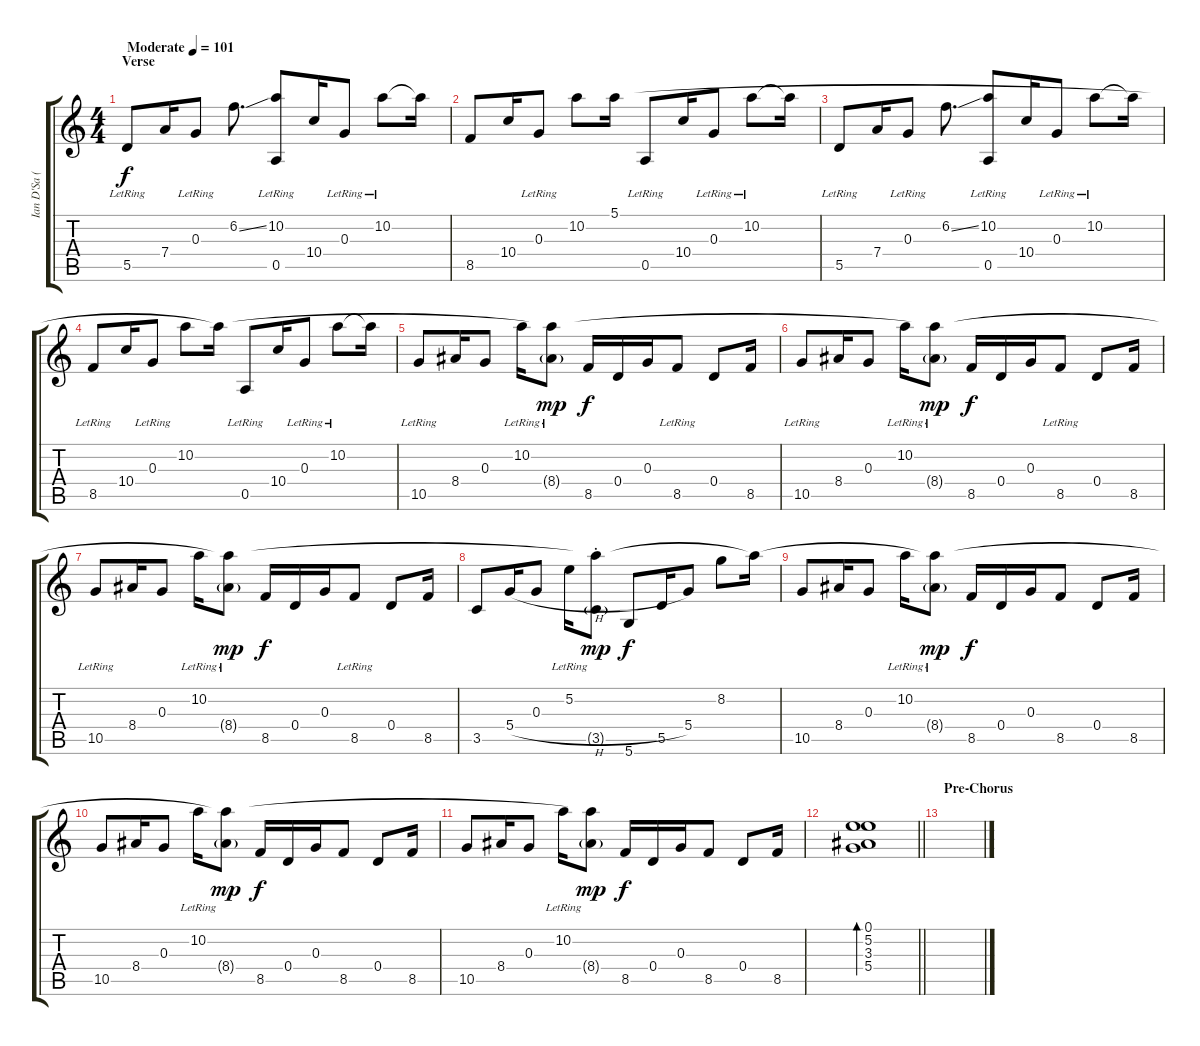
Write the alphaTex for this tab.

\track ("Ian D'Sa (2)" "Ian D'Sa (") {instrument acousticguitarsteel}
\staff {score tabs}
\tuning (E4 B3 G3 D3 A2 D2) {hide}
\ts (4 4)
\section ("" "Verse")
\tempo (101 "Moderate")
\clef g2
\ks c
5.5{lr}.8{dy f instrument acousticguitarsteel} 7.4.16 0.3{lr}.8 6.2{ss}.8{d} (10.2 0.5{lr}).8 10.4.16 0.3{lr}.8 10.2{lr}.8 10.2{t}.16 |
8.5.8 10.4.16 0.3{lr}.8 10.2.8 5.1.16 0.5{lr}.8 10.4.16 0.3{lr}.8 10.2{lr}.8 10.2{t}.16 |
5.5{lr}.8 7.4.16 0.3{lr}.8 6.2{ss}.8{d} (10.2 0.5{lr}).8 10.4.16 0.3{lr}.8 10.2{lr}.8 10.2{t}.16 |
8.5{lr}.8 10.4.16 0.3{lr}.8 10.2.8 5.1{t}.16 0.5{lr}.8 10.4.16 0.3{lr}.8 10.2{lr}.8 10.2{t}.16 |
10.5{lr}.8 8.4.16 0.3.8 10.2{lr}.16 (5.1{t} 8.4{g lr}).8{dy mp} 8.5.16{dy f} 0.4.16 0.3.16 8.5{lr}.8 0.4.8 8.5.16 |
10.5{lr}.8 8.4.16 0.3.8 10.2{lr}.16 (5.1{t} 8.4{g lr}).8{dy mp} 8.5.16{dy f} 0.4.16 0.3.16 8.5{lr}.8 0.4.8 8.5.16 |
10.5{lr}.8 8.4.16 0.3.8 10.2{lr}.16 (5.1{t} 8.4{g lr}).8{dy mp} 8.5.16{dy f} 0.4.16 0.3.16 8.5{lr}.8 0.4.8 8.5.16 |
3.5.8 5.4{h}.16 0.3.8 5.2{lr}.16 (5.1{t} 3.5{g st lr}).8{dy mp} 5.6.8{dy f} 5.5.16 5.4.8 8.2.8 5.1{t}.16 |
10.5.8 8.4.16 0.3.8 10.2{lr}.16 (5.1{t} 8.4{g lr}).8{dy mp} 8.5.16{dy f} 0.4.16 0.3.16 8.5.8 0.4.8 8.5.16 |
10.5.8 8.4.16 0.3.8 10.2{lr}.16 (5.1{t} 8.4{g lr}).8{dy mp} 8.5.16{dy f} 0.4.16 0.3.16 8.5.8 0.4.8 8.5.16 |
10.5.8 8.4.16 0.3.8 10.2{lr}.16 (5.1{t} 8.4{g lr}).8{dy mp} 8.5.16{dy f} 0.4.16 0.3.16 8.5.8 0.4.8 8.5.16 |
\barLineRight lightlight
(0.1 5.2 3.3 5.4).1{bd 60} |
\section ("" "Pre-Chorus")
